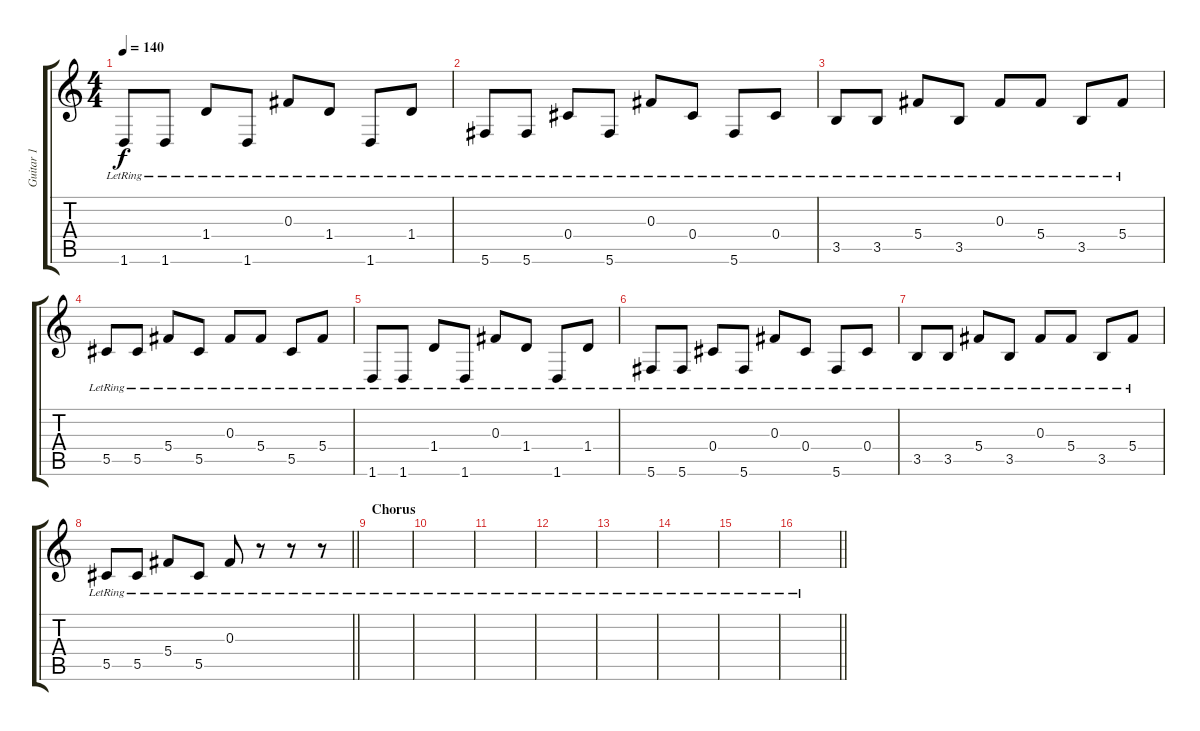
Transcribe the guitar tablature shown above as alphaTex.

\track ("Guitar 1" "Guitar 1") {instrument electricguitarclean}
\staff {score tabs}
\tuning (Eb4 Bb3 Gb3 Db3 Ab2 Db2) {hide}
\ts (4 4)
\tempo 140
\clef g2
\ks c
1.6{lr}.8{dy f} 1.6{lr}.8 1.4{lr}.8 1.6{lr}.8 0.3{lr}.8 1.4{lr}.8 1.6{lr}.8 1.4{lr}.8 |
5.6{lr}.8 5.6{lr}.8 0.4{lr}.8 5.6{lr}.8 0.3{lr}.8 0.4{lr}.8 5.6{lr}.8 0.4{lr}.8 |
3.5{lr}.8 3.5{lr}.8 5.4{lr}.8 3.5{lr}.8 0.3{lr}.8 5.4{lr}.8 3.5{lr}.8 5.4{lr}.8 |
5.5{lr}.8 5.5{lr}.8 5.4{lr}.8 5.5{lr}.8 0.3{lr}.8 5.4{lr}.8 5.5{lr}.8 5.4{lr}.8 |
1.6{lr}.8 1.6{lr}.8 1.4{lr}.8 1.6{lr}.8 0.3{lr}.8 1.4{lr}.8 1.6{lr}.8 1.4{lr}.8 |
5.6{lr}.8 5.6{lr}.8 0.4{lr}.8 5.6{lr}.8 0.3{lr}.8 0.4{lr}.8 5.6{lr}.8 0.4{lr}.8 |
3.5{lr}.8 3.5{lr}.8 5.4{lr}.8 3.5{lr}.8 0.3{lr}.8 5.4{lr}.8 3.5{lr}.8 5.4{lr}.8 |
\barLineRight lightlight
5.5{lr}.8 5.5{lr}.8 5.4{lr}.8 5.5{lr}.8 0.3{lr}.8 r.8 r.8 r.8 |
\section ("" "Chorus")
|
|
|
|
|
|
|
\barLineRight lightlight
